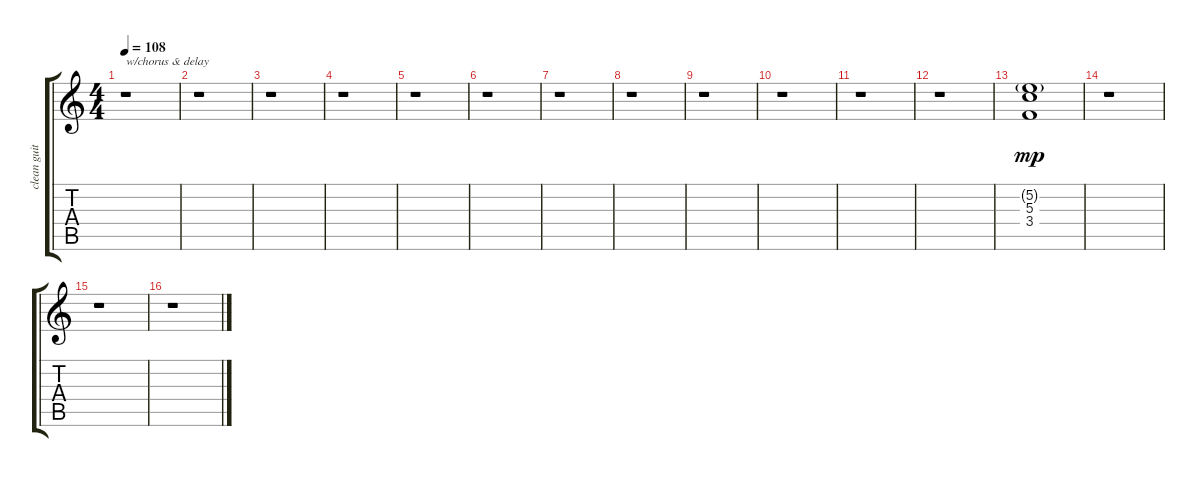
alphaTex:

\track ("clean guitar" "clean guit") {instrument electricguitarjazz}
\staff {score tabs}
\tuning (E4 B3 G3 D3 A2 E2) {hide}
\ts (4 4)
\tempo 108
\clef g2
\ks c
r.1{txt "w/chorus & delay" dy mp instrument electricguitarjazz} |
r.1 |
r.1 |
r.1 |
r.1 |
r.1 |
r.1 |
r.1 |
r.1 |
r.1 |
r.1 |
r.1 |
(5.2{g} 5.3 3.4).1 |
r.1 |
r.1 |
r.1
